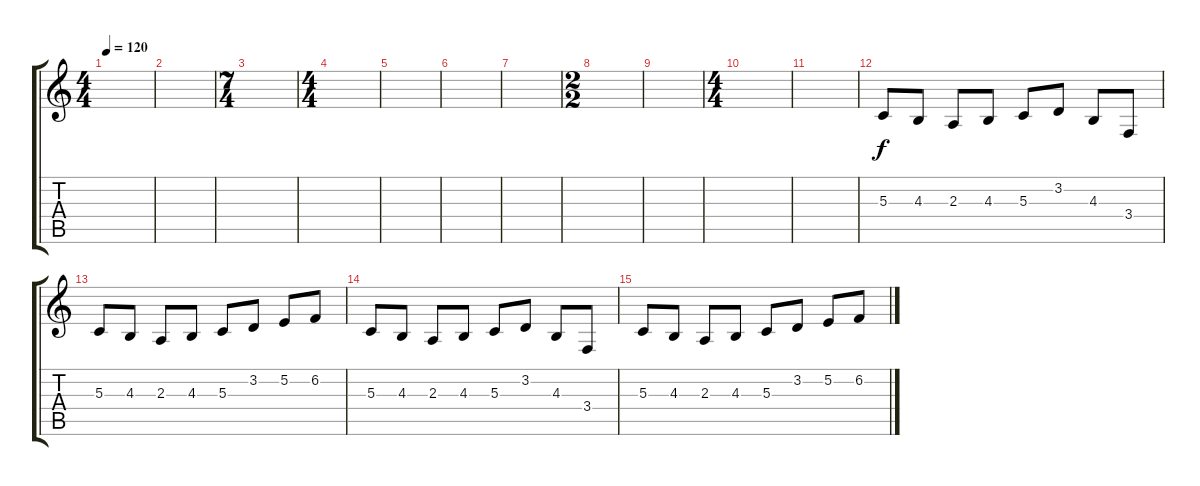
\track "" {instrument synthstrings1}
\staff {score tabs}
\tuning (E4 B3 G3 D3 A2 E2) {hide}
\ts (4 4)
\tempo 120
\clef g2
\ks c
|
|
\ts (7 4)
|
\ts (4 4)
|
|
|
|
\ts (2 2)
|
|
\ts (4 4)
|
|
5.3.8{volume 16 instrument tremolostrings} 4.3.8 2.3.8 4.3.8 5.3.8 3.2.8 4.3.8 3.4.8 |
5.3.8 4.3.8 2.3.8 4.3.8 5.3.8 3.2.8 5.2.8 6.2.8 |
5.3.8{volume 16 instrument tremolostrings} 4.3.8 2.3.8 4.3.8 5.3.8 3.2.8 4.3.8 3.4.8 |
5.3.8 4.3.8 2.3.8 4.3.8 5.3.8 3.2.8 5.2.8 6.2.8
